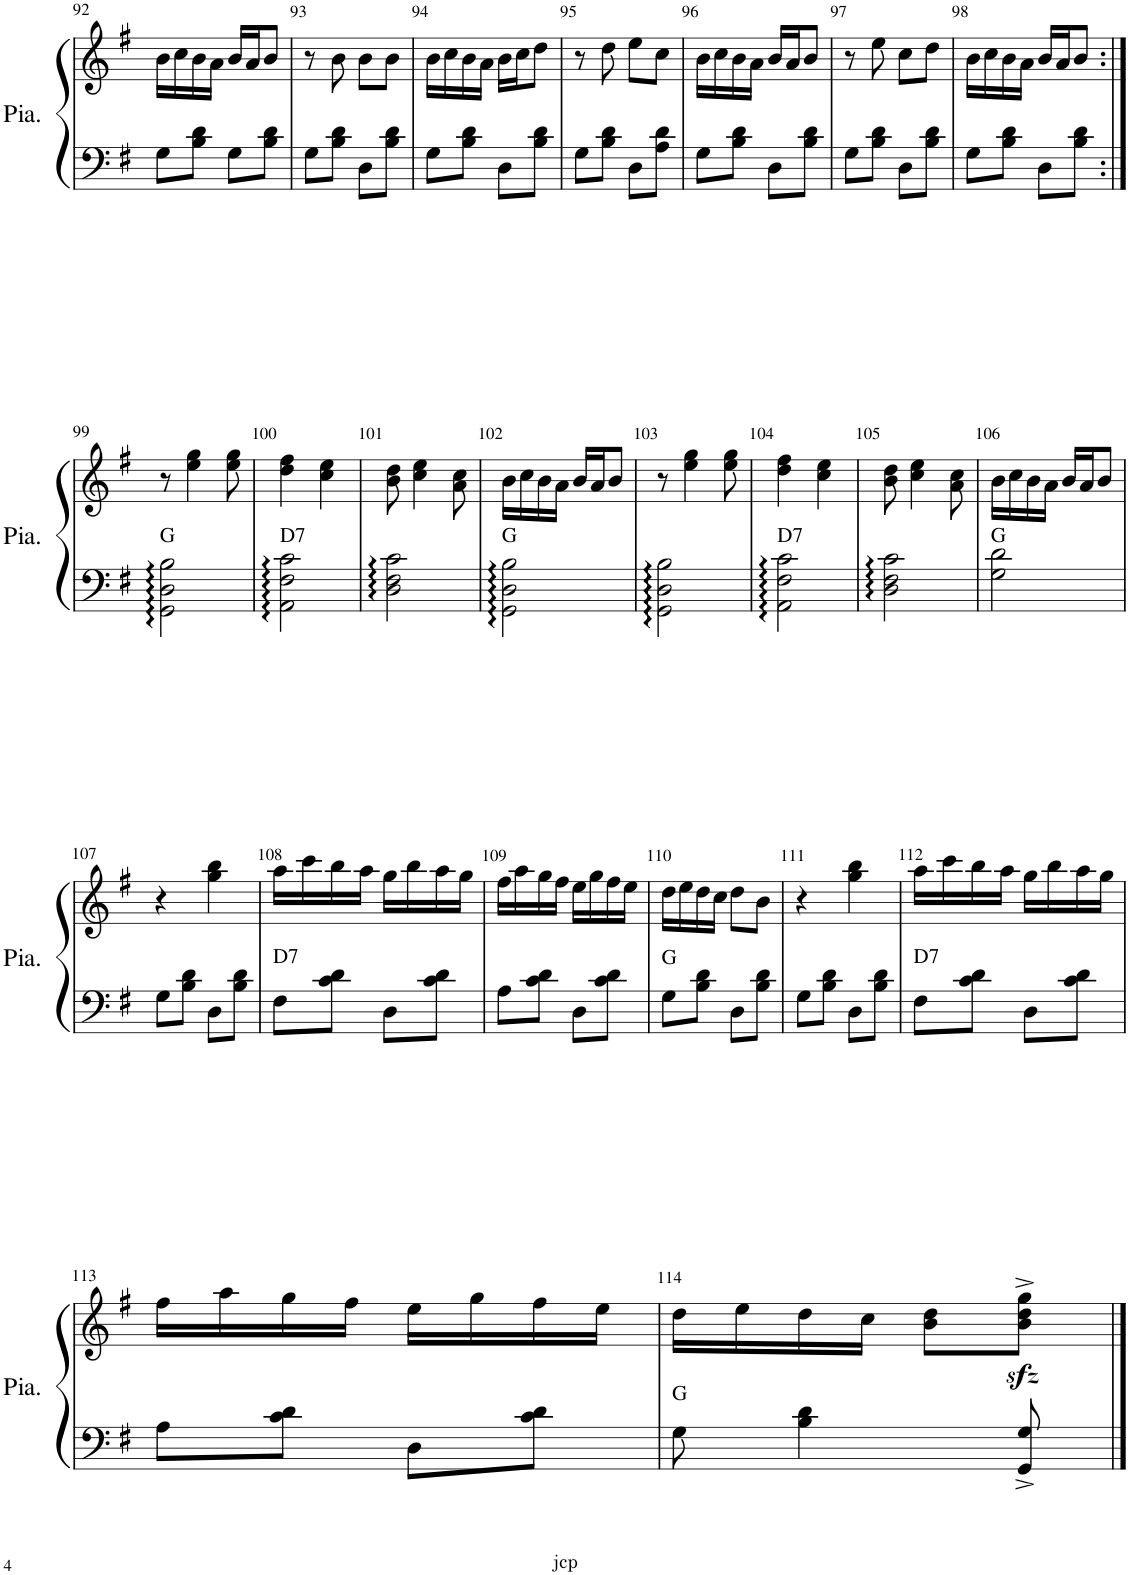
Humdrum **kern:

**kern	**kern
*part1	*part1
*staff2	*staff1
*I"Piano	*
*I'Pia.	*
!!LO:PB:g=z
*clefF4	*clefG2
*k[f#]	*k[f#]
*M2/4	*M2/4
=92	=92
8G\L	16b\LL
.	16cc\
8B\ 8d\J	16b\
.	16a\JJ
8G\L	16b/LL
.	16a/J
8B\ 8d\J	8b/J
=93	=93
8G\L	8r
8B\ 8d\J	8b\
8D\L	8b\L
8B\ 8d\J	8b\J
=94	=94
8G\L	16b\LL
.	16cc\
8B\ 8d\J	16b\
.	16a\JJ
8D\L	16b\LL
.	16cc\J
8B\ 8d\J	8dd\J
=95	=95
8G\L	8r
8B\ 8d\J	8dd\
8D\L	8ee\L
8A\ 8d\J	8cc\J
=96	=96
8G\L	16b\LL
.	16cc\
8B\ 8d\J	16b\
.	16a\JJ
8D\L	16b/LL
.	16a/J
8B\ 8d\J	8b/J
=97	=97
8G\L	8r
8B\ 8d\J	8ee\
8D\L	8cc\L
8B\ 8d\J	8dd\J
=98	=98
8G\L	16b\LL
.	16cc\
8B\ 8d\J	16b\
.	16a\JJ
8D\L	16b/LL
.	16a/J
8B\ 8d\J	8b/J
!!LO:LB:g=z
=99:|!	=99:|!
!LO:TX:a:t=G	!
2GG\:: 2D\:: 2B\::	8r
.	4ee\ 4gg\
.	8ee\ 8gg\
=100	=100
!LO:TX:a:t=D7	!
2AA\:: 2F#\:: 2c\::	4dd\ 4ff#\
.	4cc\ 4ee\
=101	=101
2D\:: 2F#\:: 2c\::	8b\ 8dd\
.	4cc\ 4ee\
.	8a\ 8cc\
=102	=102
!LO:TX:a:t=G	!
2GG\:: 2D\:: 2B\::	16b\LL
.	16cc\
.	16b\
.	16a\JJ
.	16b/LL
.	16a/J
.	8b/J
=103	=103
2GG\:: 2D\:: 2B\::	8r
.	4ee\ 4gg\
.	8ee\ 8gg\
=104	=104
!LO:TX:a:t=D7	!
2AA\:: 2F#\:: 2c\::	4dd\ 4ff#\
.	4cc\ 4ee\
=105	=105
2D\:: 2F#\:: 2c\::	8b\ 8dd\
.	4cc\ 4ee\
.	8a\ 8cc\
=106	=106
!LO:TX:a:t=G	!
2G\ 2d\	16b\LL
.	16cc\
.	16b\
.	16a\JJ
.	16b/LL
.	16a/J
.	8b/J
!!LO:LB:g=z
=107	=107
8G\L	4r
8B\ 8d\J	.
8D\L	4gg\ 4bb\
8B\ 8d\J	.
=108	=108
!LO:TX:a:t=D7	!
8F#\L	16aa\LL
.	16ccc\
8c\ 8d\J	16bb\
.	16aa\JJ
8D\L	16gg\LL
.	16bb\
8c\ 8d\J	16aa\
.	16gg\JJ
=109	=109
8A\L	16ff#\LL
.	16aa\
8c\ 8d\J	16gg\
.	16ff#\JJ
8D\L	16ee\LL
.	16gg\
8c\ 8d\J	16ff#\
.	16ee\JJ
=110	=110
!LO:TX:a:t=G	!
8G\L	16dd\LL
.	16ee\
8B\ 8d\J	16dd\
.	16cc\JJ
8D\L	8dd\L
8B\ 8d\J	8b\J
=111	=111
8G\L	4r
8B\ 8d\J	.
8D\L	4gg\ 4bb\
8B\ 8d\J	.
=112	=112
!LO:TX:a:t=D7	!
8F#\L	16aa\LL
.	16ccc\
8c\ 8d\J	16bb\
.	16aa\JJ
8D\L	16gg\LL
.	16bb\
8c\ 8d\J	16aa\
.	16gg\JJ
!!LO:LB:g=z
=113	=113
8A\L	16ff#\LL
.	16aa\
8c\ 8d\J	16gg\
.	16ff#\JJ
8D\L	16ee\LL
.	16gg\
8c\ 8d\J	16ff#\
.	16ee\JJ
=114	=114
!LO:TX:a:t=G	!
8G\	16dd\LL
.	16ee\
4B\ 4d\	16dd\
.	16cc\JJ
.	8b\ 8dd\L
8GG/^ 8G/^	8b\zz<^ 8dd\zz<^ 8gg\zz<^J
==	==
*-	*-
